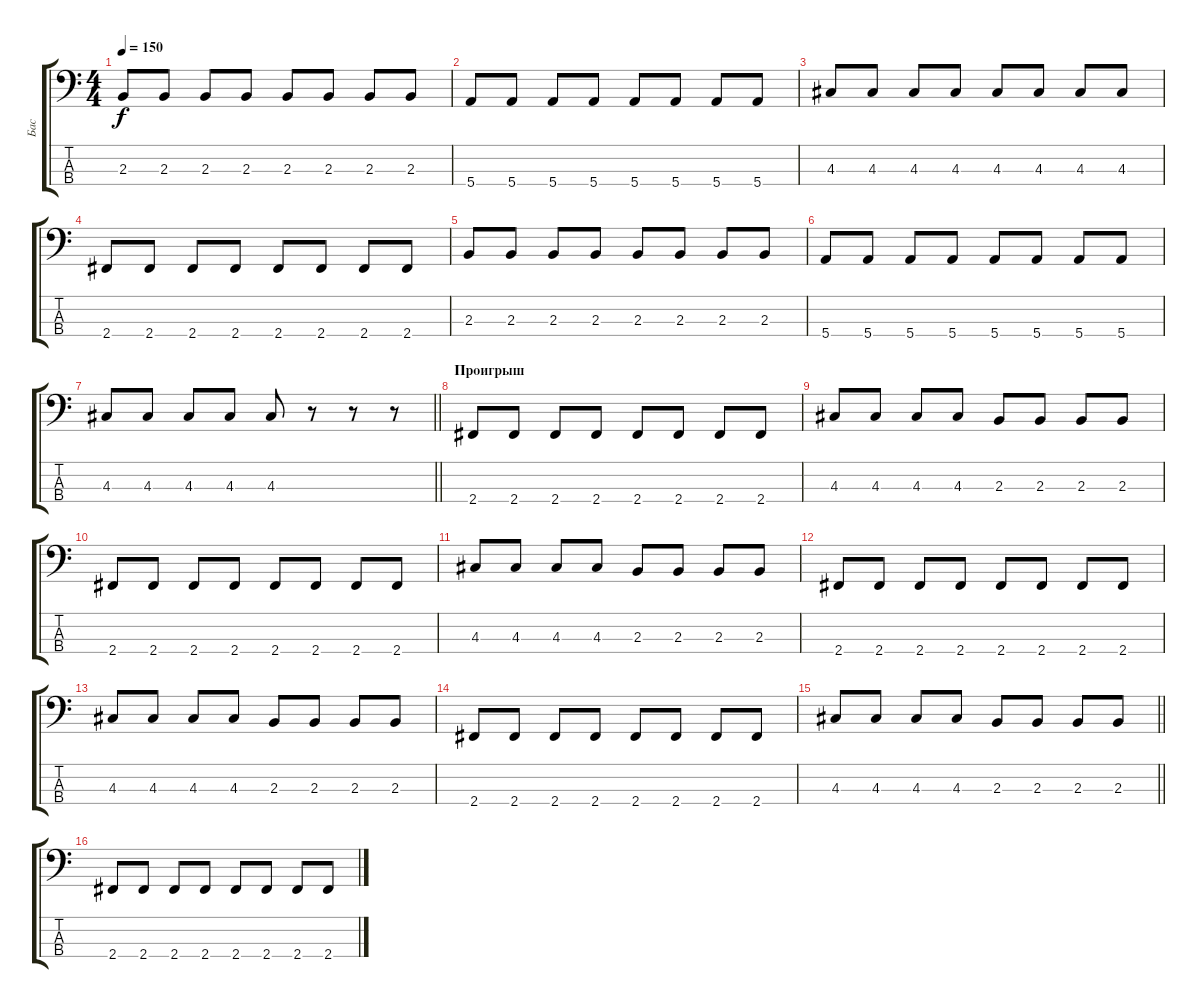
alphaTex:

\track ("Бас" "Бас") {instrument electricbassfinger}
\staff {score tabs}
\tuning (G2 D2 A1 E1) {hide}
\ts (4 4)
\tempo 150
\clef f4
\ks c
2.3.8{dy f} 2.3.8 2.3.8 2.3.8 2.3.8 2.3.8 2.3.8 2.3.8 |
5.4.8 5.4.8 5.4.8 5.4.8 5.4.8 5.4.8 5.4.8 5.4.8 |
4.3.8 4.3.8 4.3.8 4.3.8 4.3.8 4.3.8 4.3.8 4.3.8 |
2.4.8 2.4.8 2.4.8 2.4.8 2.4.8 2.4.8 2.4.8 2.4.8 |
2.3.8 2.3.8 2.3.8 2.3.8 2.3.8 2.3.8 2.3.8 2.3.8 |
5.4.8 5.4.8 5.4.8 5.4.8 5.4.8 5.4.8 5.4.8 5.4.8 |
\barLineRight lightlight
4.3.8 4.3.8 4.3.8 4.3.8 4.3.8 r.8 r.8 r.8 |
\section ("" "Проигрыш")
2.4.8 2.4.8 2.4.8 2.4.8 2.4.8 2.4.8 2.4.8 2.4.8 |
4.3.8 4.3.8 4.3.8 4.3.8 2.3.8 2.3.8 2.3.8 2.3.8 |
2.4.8 2.4.8 2.4.8 2.4.8 2.4.8 2.4.8 2.4.8 2.4.8 |
4.3.8 4.3.8 4.3.8 4.3.8 2.3.8 2.3.8 2.3.8 2.3.8 |
2.4.8 2.4.8 2.4.8 2.4.8 2.4.8 2.4.8 2.4.8 2.4.8 |
4.3.8 4.3.8 4.3.8 4.3.8 2.3.8 2.3.8 2.3.8 2.3.8 |
2.4.8 2.4.8 2.4.8 2.4.8 2.4.8 2.4.8 2.4.8 2.4.8 |
\barLineRight lightlight
4.3.8 4.3.8 4.3.8 4.3.8 2.3.8 2.3.8 2.3.8 2.3.8 |
\section ("" " ")
2.4.8 2.4.8 2.4.8 2.4.8 2.4.8 2.4.8 2.4.8 2.4.8
